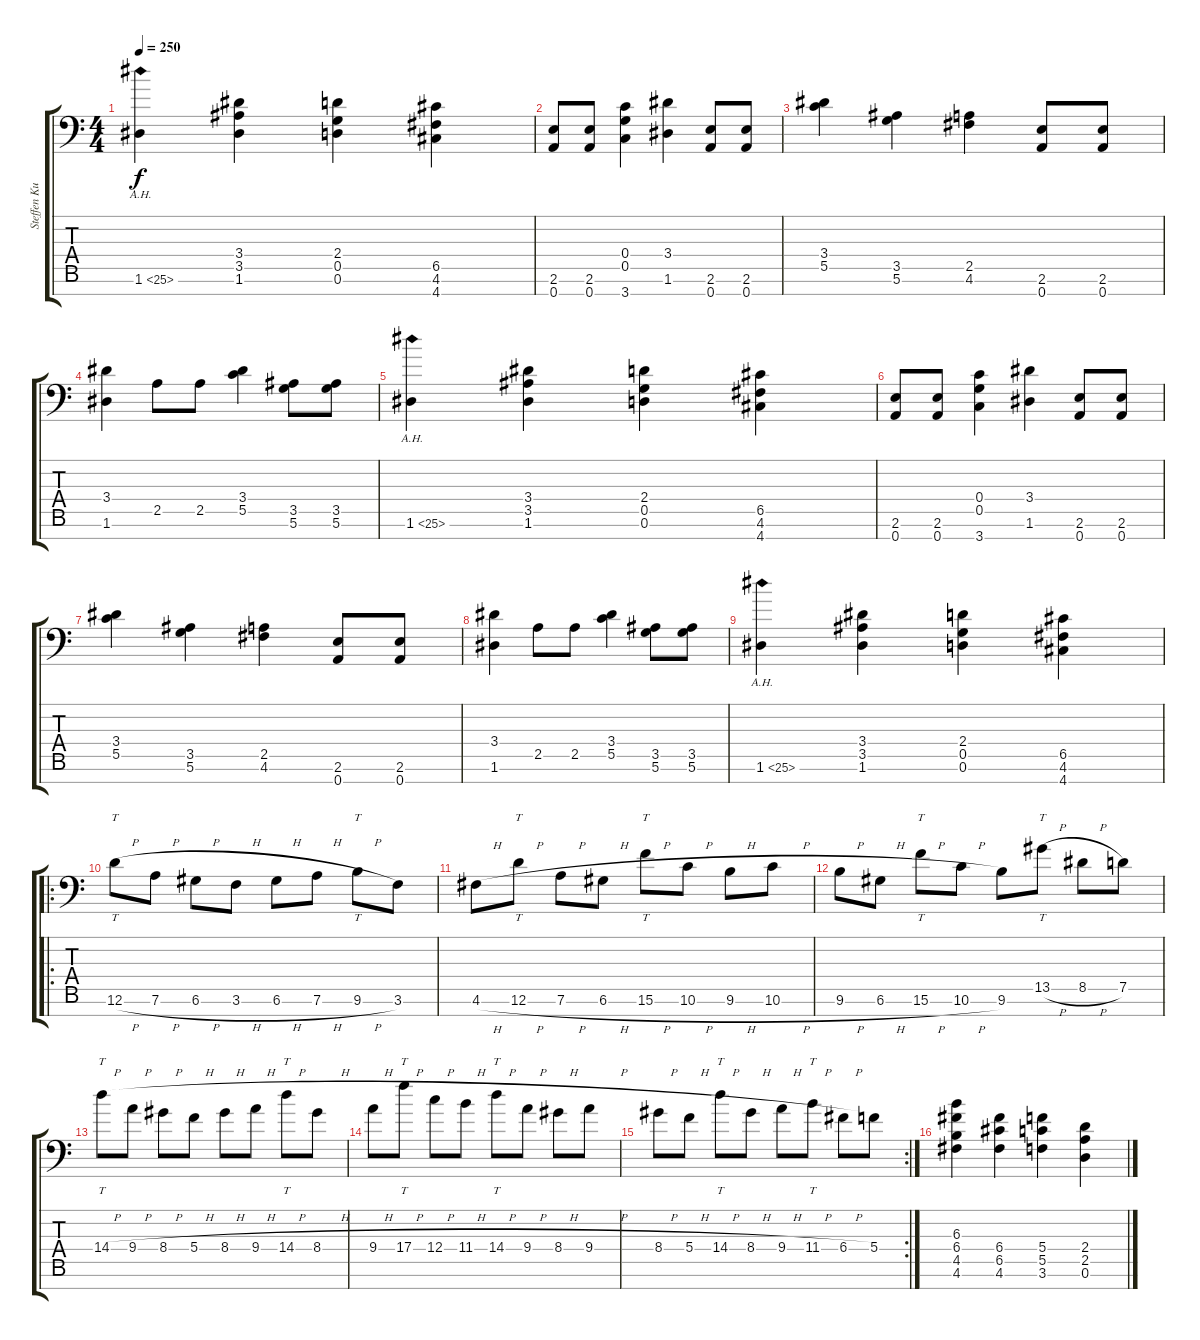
\track ("Steffen Kummerer" "Steffen Ku") {instrument distortionguitar}
\staff {score tabs}
\tuning (D4 A3 F3 C3 G2 D2 A1) {hide}
\ts (4 4)
\tempo 250
\clef f4
\ks c
1.6{ah 24}.4{dy f} (3.4 3.5 1.6).4 (2.4 0.5 0.6).4 (6.5 4.6 4.7).4 |
(2.6 0.7).8 (2.6 0.7).8 (0.4 0.5 3.7).4 (3.4 1.6).4 (2.6 0.7).8 (2.6 0.7).8 |
(3.4 5.5).4 (3.5 5.6).4 (2.5 4.6).4 (2.6 0.7).8 (2.6 0.7).8 |
(3.4 1.6).4 2.5.8 2.5.8 (3.4 5.5).4 (3.5 5.6).8 (3.5 5.6).8 |
1.6{ah 24}.4 (3.4 3.5 1.6).4 (2.4 0.5 0.6).4 (6.5 4.6 4.7).4 |
(2.6 0.7).8 (2.6 0.7).8 (0.4 0.5 3.7).4 (3.4 1.6).4 (2.6 0.7).8 (2.6 0.7).8 |
(3.4 5.5).4 (3.5 5.6).4 (2.5 4.6).4 (2.6 0.7).8 (2.6 0.7).8 |
(3.4 1.6).4 2.5.8 2.5.8 (3.4 5.5).4 (3.5 5.6).8 (3.5 5.6).8 |
1.6{ah 24}.4 (3.4 3.5 1.6).4 (2.4 0.5 0.6).4 (6.5 4.6 4.7).4 |
\ro
12.6{h}.8{tt} 7.6{h}.8 6.6{h}.8 3.6{h}.8 6.6{h}.8 7.6{h}.8 9.6{h}.8{tt} 3.6.8 |
4.6{h}.8 12.6{h}.8{tt} 7.6{h}.8 6.6{h}.8 15.6{h}.8{tt} 10.6{h}.8 9.6{h}.8 10.6{h}.8 |
9.6{h}.8 6.6{h}.8 15.6{h}.8{tt} 10.6{h}.8 9.6.8 13.5{h}.8{tt} 8.5{h}.8 7.5.8 |
14.4{h}.8{tt} 9.4{h}.8 8.4{h}.8 5.4{h}.8 8.4{h}.8 9.4{h}.8 14.4{h}.8{tt} 8.4{h}.8 |
9.4{h}.8 17.4{h}.8{tt} 12.4{h}.8 11.4{h}.8 14.4{h}.8{tt} 9.4{h}.8 8.4{h}.8 9.4{h}.8 |
\rc 2
8.4{h}.8 5.4{h}.8 14.4{h}.8{tt} 8.4{h}.8 9.4{h}.8 11.4{h}.8{tt} 6.4{h}.8 5.4.8 |
(6.3 6.4 4.5 4.6).4 (6.4 6.5 4.6).4 (5.4 5.5 3.6).4 (2.4 2.5 0.6).4
